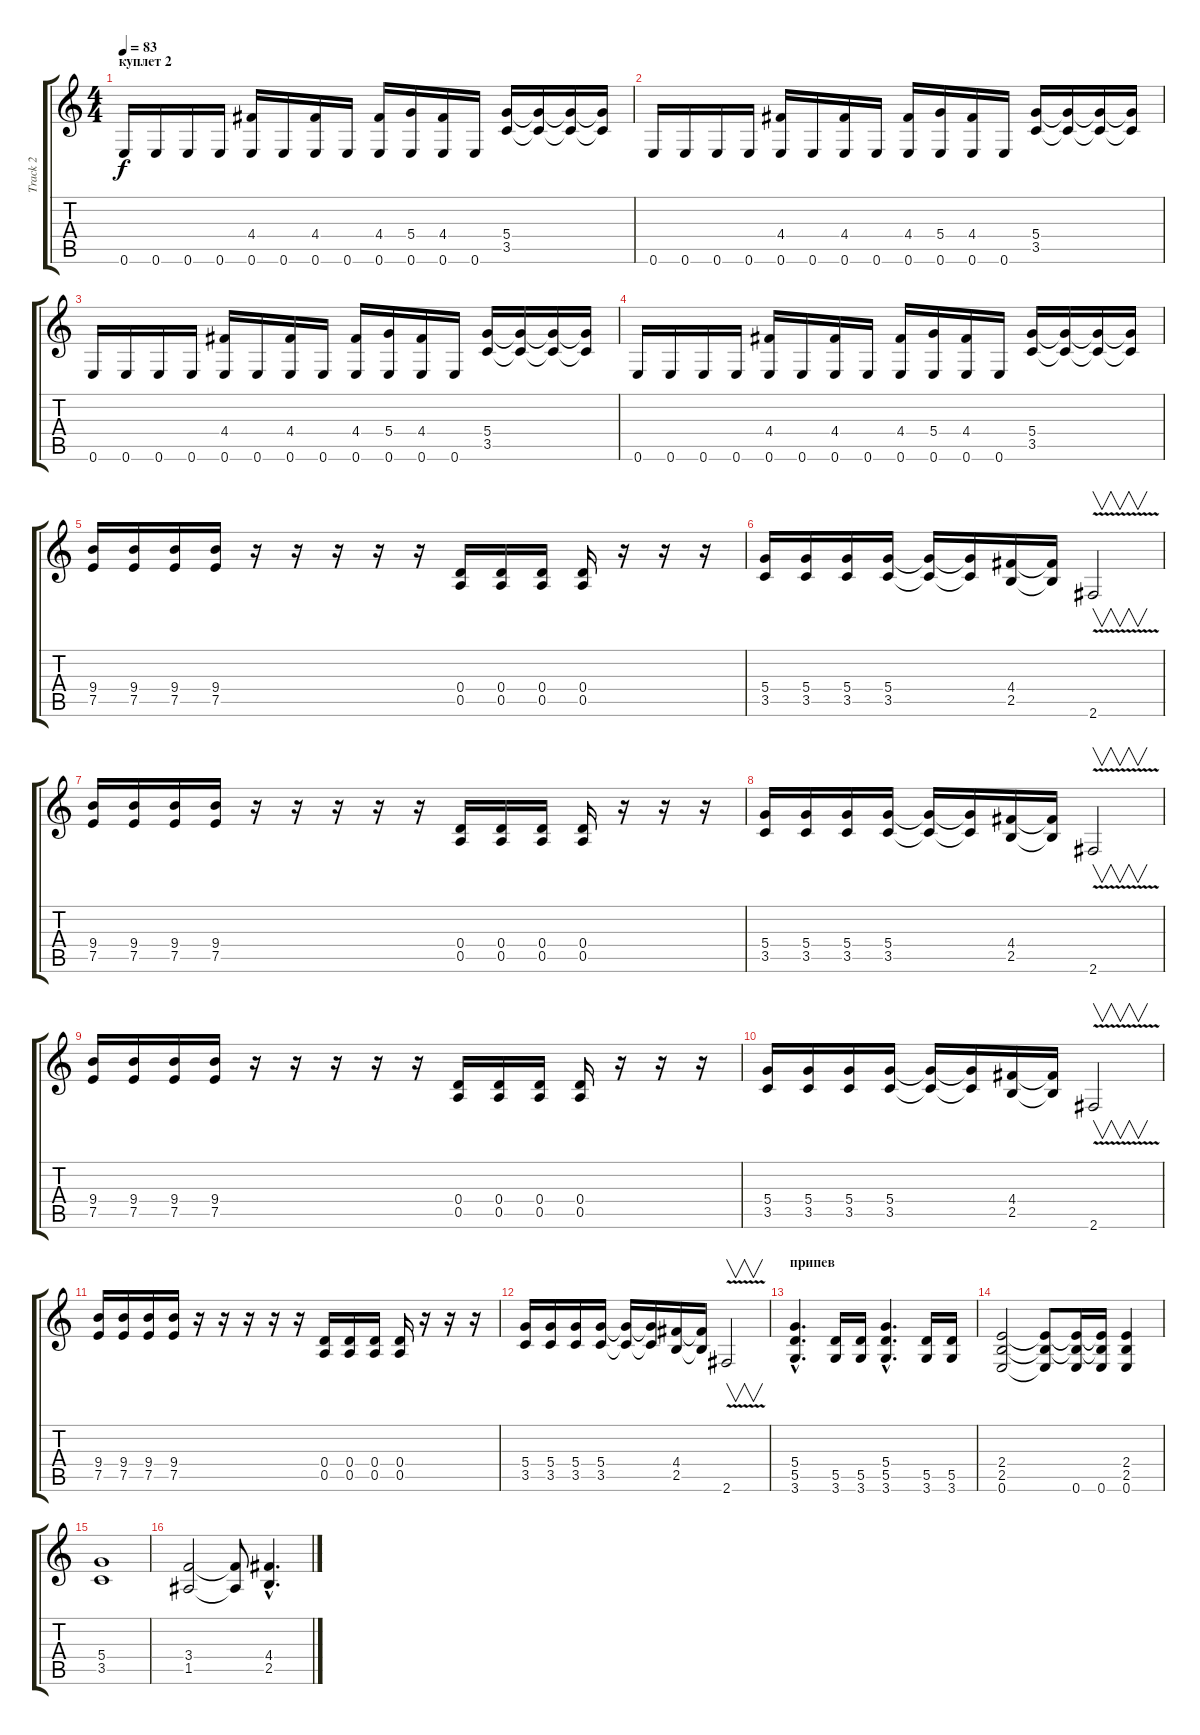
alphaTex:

\track ("Track 2" "Track 2") {instrument distortionguitar}
\staff {score tabs}
\tuning (E4 B3 G3 D3 A2 E2) {hide}
\ts (4 4)
\section ("" "куплет 2")
\tempo 83
\clef g2
\ks c
0.6.16{dy f volume 15 balance 3 instrument distortionguitar} 0.6.16 0.6.16 0.6.16 (4.4 0.6).16 0.6.16 (4.4 0.6).16 0.6.16 (4.4 0.6).16 (5.4 0.6).16 (4.4 0.6).16 0.6.16 (5.4 3.5).16 (5.4{t} 3.5{t}).16 (5.4{t} 3.5{t}).16 (5.4{t} 3.5{t}).16 |
0.6.16 0.6.16 0.6.16 0.6.16 (4.4 0.6).16 0.6.16 (4.4 0.6).16 0.6.16 (4.4 0.6).16 (5.4 0.6).16 (4.4 0.6).16 0.6.16 (5.4 3.5).16 (5.4{t} 3.5{t}).16 (5.4{t} 3.5{t}).16 (5.4{t} 3.5{t}).16 |
0.6.16 0.6.16 0.6.16 0.6.16 (4.4 0.6).16 0.6.16 (4.4 0.6).16 0.6.16 (4.4 0.6).16 (5.4 0.6).16 (4.4 0.6).16 0.6.16 (5.4 3.5).16 (5.4{t} 3.5{t}).16 (5.4{t} 3.5{t}).16 (5.4{t} 3.5{t}).16 |
0.6.16 0.6.16 0.6.16 0.6.16 (4.4 0.6).16 0.6.16 (4.4 0.6).16 0.6.16 (4.4 0.6).16 (5.4 0.6).16 (4.4 0.6).16 0.6.16 (5.4 3.5).16 (5.4{t} 3.5{t}).16 (5.4{t} 3.5{t}).16 (5.4{t} 3.5{t}).16 |
(9.4 7.5).16 (9.4 7.5).16 (9.4 7.5).16 (9.4 7.5).16 r.16 r.16 r.16 r.16 r.16 (0.4 0.5).16 (0.4 0.5).16 (0.4 0.5).16 (0.4 0.5).16 r.16 r.16 r.16 |
(5.4 3.5).16 (5.4 3.5).16 (5.4 3.5).16 (5.4 3.5).16 (5.4{t} 3.5{t}).16 (5.4{t} 3.5{t}).16 (4.4 2.5).16 (4.4{t} 2.5{t}).16 2.6{v}.2{v} |
(9.4 7.5).16 (9.4 7.5).16 (9.4 7.5).16 (9.4 7.5).16 r.16 r.16 r.16 r.16 r.16 (0.4 0.5).16 (0.4 0.5).16 (0.4 0.5).16 (0.4 0.5).16 r.16 r.16 r.16 |
(5.4 3.5).16 (5.4 3.5).16 (5.4 3.5).16 (5.4 3.5).16 (5.4{t} 3.5{t}).16 (5.4{t} 3.5{t}).16 (4.4 2.5).16 (4.4{t} 2.5{t}).16 2.6{v}.2{v} |
(9.4 7.5).16 (9.4 7.5).16 (9.4 7.5).16 (9.4 7.5).16 r.16 r.16 r.16 r.16 r.16 (0.4 0.5).16 (0.4 0.5).16 (0.4 0.5).16 (0.4 0.5).16 r.16 r.16 r.16 |
(5.4 3.5).16 (5.4 3.5).16 (5.4 3.5).16 (5.4 3.5).16 (5.4{t} 3.5{t}).16 (5.4{t} 3.5{t}).16 (4.4 2.5).16 (4.4{t} 2.5{t}).16 2.6{v}.2{v} |
(9.4 7.5).16 (9.4 7.5).16 (9.4 7.5).16 (9.4 7.5).16 r.16 r.16 r.16 r.16 r.16 (0.4 0.5).16 (0.4 0.5).16 (0.4 0.5).16 (0.4 0.5).16 r.16 r.16 r.16 |
(5.4 3.5).16 (5.4 3.5).16 (5.4 3.5).16 (5.4 3.5).16 (5.4{t} 3.5{t}).16 (5.4{t} 3.5{t}).16 (4.4 2.5).16 (4.4{t} 2.5{t}).16 2.6{v}.2{v} |
\section ("" "припев")
(5.4{hac} 5.5{hac} 3.6{hac}).4{d} (5.5 3.6).16 (5.5 3.6).16 (5.4{hac} 5.5{hac} 3.6{hac}).4{d} (5.5 3.6).16 (5.5 3.6).16 |
(2.4 2.5 0.6).2 (2.4{t} 2.5{t} 0.6{t}).8 (2.4{t} 2.5{t} 0.6).16 (2.4{t} 2.5{t} 0.6).16 (2.4 2.5 0.6).4 |
(5.4 3.5).1 |
(3.4 1.5).2 (3.4{t} 1.5{t}).8 (4.4{hac} 2.5{hac}).4{d}
